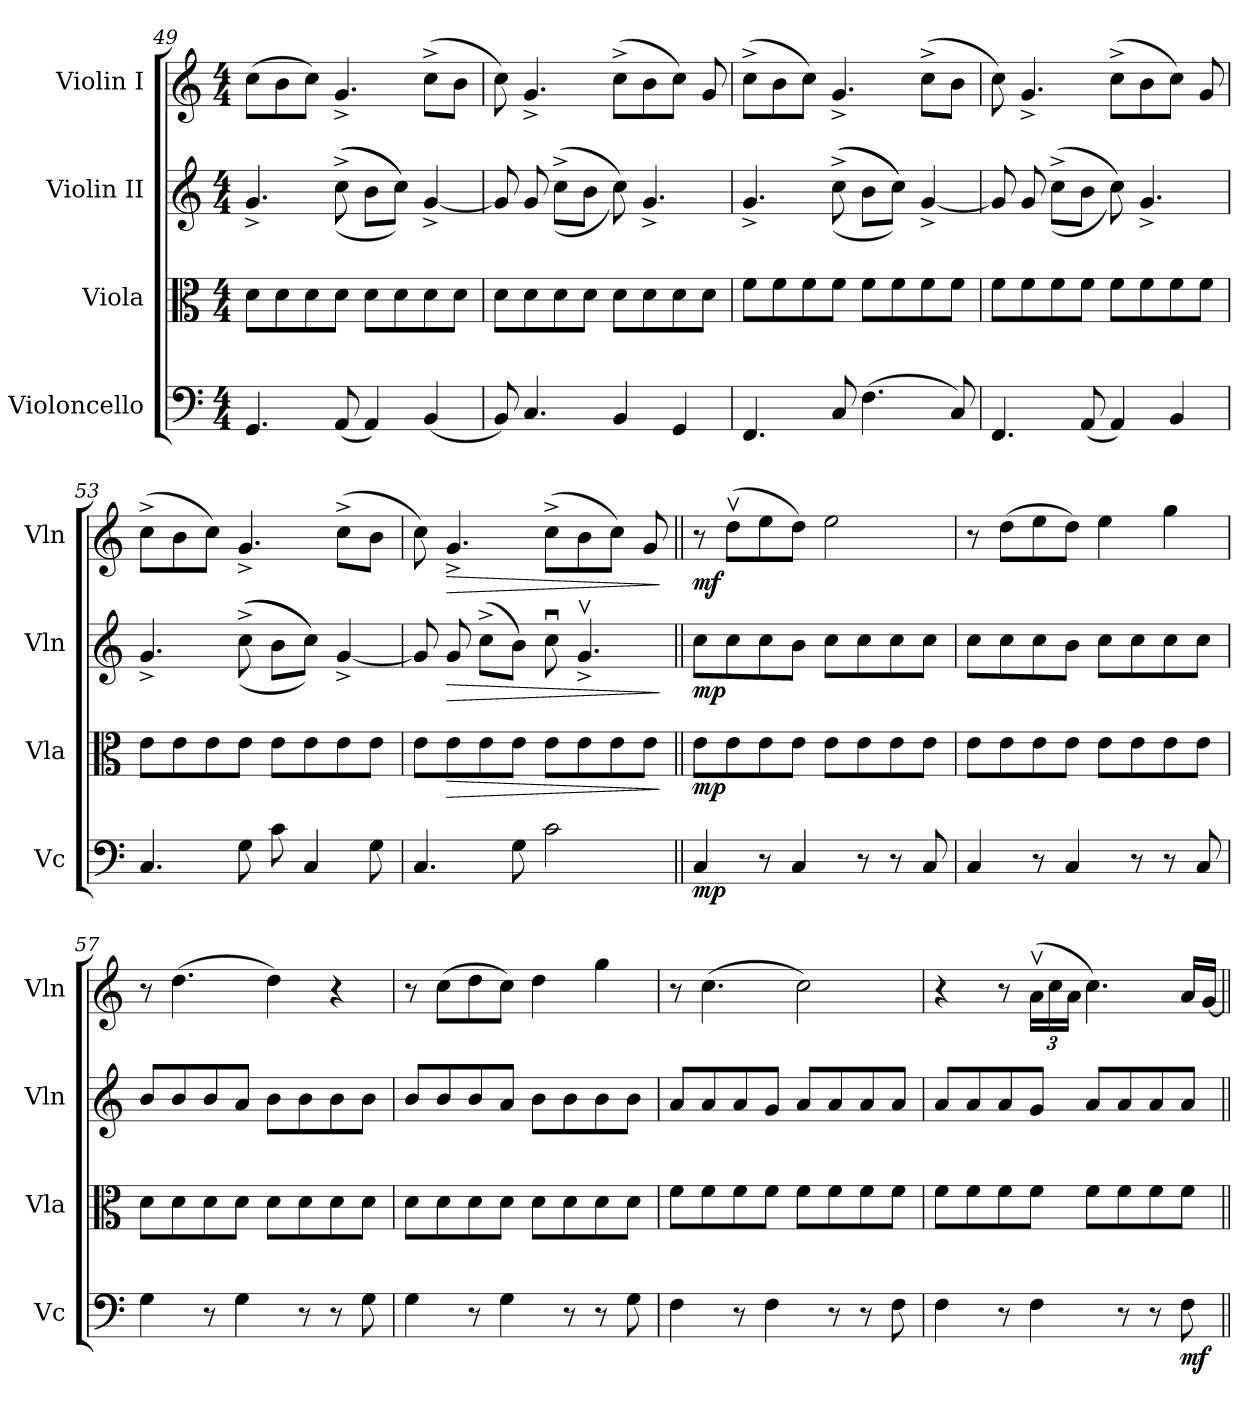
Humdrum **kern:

**kern	**dynam	**kern	**dynam	**kern	**dynam	**kern	**dynam
*part4	*part4	*part3	*part3	*part2	*part2	*part1	*part1
*staff4	*staff4	*staff3	*staff3	*staff2	*staff2	*staff1	*staff1
*I"Violoncello	*	*I"Viola	*	*I"Violin II	*	*I"Violin I	*
*I'Vc	*	*I'Vla	*	*I'Vln	*	*I'Vln	*
!!LO:LB:g=z
*clefF4	*	*clefC3	*	*clefG2	*	*clefG2	*
*k[]	*	*k[]	*	*k[]	*	*k[]	*
*M4/4	*	*M4/4	*	*M4/4	*	*M4/4	*
=49	=49	=49	=49	=49	=49	=49	=49
4.GG/	.	8d\L	.	4.g^/	.	(8cc\L	.
.	.	8d\	.	.	.	8b\	.
.	.	8d\	.	.	.	8cc\J)	.
(8AA/	.	8d\J	.	(((8cc^\	.	4.g^/	.
4AA/)	.	8d\L	.	8b\L	.	.	.
.	.	8d\	.	8cc\J)))	.	.	.
(4BB/	.	8d\	.	[4g^/	.	(8cc^\L	.
.	.	8d\J	.	.	.	8b\J	.
=50	=50	=50	=50	=50	=50	=50	=50
8BB/)	.	8d\L	.	8g/]	.	8cc\)	.
4.C/	.	8d\	.	8g/	.	4.g^/	.
.	.	8d\	.	((8cc^\L	.	.	.
.	.	8d\J	.	8b\J	.	.	.
4BB/	.	8d\L	.	8cc\))	.	(8cc^\L	.
.	.	8d\	.	4.g^/	.	8b\	.
4GG/	.	8d\	.	.	.	8cc\J)	.
.	.	8d\J	.	.	.	8g/	.
=51	=51	=51	=51	=51	=51	=51	=51
4.FF/	.	8f\L	.	4.g^/	.	(8cc^\L	.
.	.	8f\	.	.	.	8b\	.
.	.	8f\	.	.	.	8cc\J)	.
8C/	.	8f\J	.	(((8cc^\	.	4.g^/	.
(4.F\	.	8f\L	.	8b\L	.	.	.
.	.	8f\	.	8cc\J)))	.	.	.
.	.	8f\	.	[4g^/	.	(8cc^\L	.
8C/)	.	8f\J	.	.	.	8b\J	.
=52	=52	=52	=52	=52	=52	=52	=52
4.FF/	.	8f\L	.	8g/]	.	8cc\)	.
.	.	8f\	.	8g/	.	4.g^/	.
.	.	8f\	.	((8cc^\L	.	.	.
(8AA/	.	8f\J	.	8b\J	.	.	.
4AA/)	.	8f\L	.	8cc\))	.	(8cc^\L	.
.	.	8f\	.	4.g^/	.	8b\	.
4BB/	.	8f\	.	.	.	8cc\J)	.
.	.	8f\J	.	.	.	8g/	.
!!LO:LB:g=z
=53	=53	=53	=53	=53	=53	=53	=53
4.C/	.	8e\L	.	4.g^/	.	(8cc^\L	.
.	.	8e\	.	.	.	8b\	.
.	.	8e\	.	.	.	8cc\J)	.
8G\	.	8e\J	.	(((8cc^\	.	4.g^/	.
8c\	.	8e\L	.	8b\L	.	.	.
4C/	.	8e\	.	8cc\J)))	.	.	.
.	.	8e\	.	[4g^/	.	(8cc^\L	.
8G\	.	8e\J	.	.	.	8b\J	.
=54	=54	=54	=54	=54	=54	=54	=54
4.C/	.	8e\L	.	8g/]	.	8cc\)	.
!	!	!	!LO:HP:b	!	!LO:HP:b	!	!LO:HP:b
.	.	8e\	>	8g/	>	4.g^/	>
.	.	8e\	.	(8cc^\L	.	.	.
8G\	.	8e\J	.	8b\J)	.	.	.
2c\	.	8e\L	.	8ccu\	.	(8cc^\L	.
.	.	8e\	.	4.gv^/	.	8b\	.
.	.	8e\	.	.	.	8cc\J)	.
.	.	8e\J	.	.	.	8g/	.
.	.	.	]	.	]	.	]
=55||	=55||	=55||	=55||	=55||	=55||	=55||	=55||
!	!LO:DY:b	!	!LO:DY:b	!	!LO:DY:b	!	!LO:DY:b
4C/	mp	8e\L	mp	8cc\L	mp	8r	mf
.	.	8e\	.	8cc\	.	(8ddv\L	.
8r	.	8e\	.	8cc\	.	8ee\	.
4C/	.	8e\J	.	8b\J	.	8dd\J)	.
.	.	8e\L	.	8cc\L	.	2ee\	.
8r	.	8e\	.	8cc\	.	.	.
8r	.	8e\	.	8cc\	.	.	.
8C/	.	8e\J	.	8cc\J	.	.	.
=56	=56	=56	=56	=56	=56	=56	=56
4C/	.	8e\L	.	8cc\L	.	8r	.
.	.	8e\	.	8cc\	.	(8dd\L	.
8r	.	8e\	.	8cc\	.	8ee\	.
4C/	.	8e\J	.	8b\J	.	8dd\J)	.
.	.	8e\L	.	8cc\L	.	4ee\	.
8r	.	8e\	.	8cc\	.	.	.
8r	.	8e\	.	8cc\	.	4gg\	.
8C/	.	8e\J	.	8cc\J	.	.	.
=57	=57	=57	=57	=57	=57	=57	=57
4G\	.	8d\L	.	8b/L	.	8r	.
.	.	8d\	.	8b/	.	(4.dd\	.
8r	.	8d\	.	8b/	.	.	.
4G\	.	8d\J	.	8a/J	.	.	.
.	.	8d\L	.	8b\L	.	4dd\)	.
8r	.	8d\	.	8b\	.	.	.
8r	.	8d\	.	8b\	.	4r	.
8G\	.	8d\J	.	8b\J	.	.	.
!!LO:PB:g=z
=58	=58	=58	=58	=58	=58	=58	=58
4G\	.	8d\L	.	8b/L	.	8r	.
.	.	8d\	.	8b/	.	(8cc\L	.
8r	.	8d\	.	8b/	.	8dd\	.
4G\	.	8d\J	.	8a/J	.	8cc\J)	.
.	.	8d\L	.	8b\L	.	4dd\	.
8r	.	8d\	.	8b\	.	.	.
8r	.	8d\	.	8b\	.	4gg\	.
8G\	.	8d\J	.	8b\J	.	.	.
=59	=59	=59	=59	=59	=59	=59	=59
4F\	.	8f\L	.	8a/L	.	8r	.
.	.	8f\	.	8a/	.	(4.cc\	.
8r	.	8f\	.	8a/	.	.	.
4F\	.	8f\J	.	8g/J	.	.	.
.	.	8f\L	.	8a/L	.	2cc\)	.
8r	.	8f\	.	8a/	.	.	.
8r	.	8f\	.	8a/	.	.	.
8F\	.	8f\J	.	8a/J	.	.	.
=60	=60	=60	=60	=60	=60	=60	=60
4F\	.	8f\L	.	8a/L	.	4r	.
.	.	8f\	.	8a/	.	.	.
8r	.	8f\	.	8a/	.	8r	.
*	*	*	*	*	*	*Xbrackettup	*
4F\	.	8f\J	.	8g/J	.	(24av\LL	.
.	.	.	.	.	.	24cc\	.
.	.	.	.	.	.	24a\JJ	.
.	.	8f\L	.	8a/L	.	4.cc\)	.
8r	.	8f\	.	8a/	.	.	.
8r	.	8f\	.	8a/	.	.	.
!	!LO:DY:b	!	!	!	!	!	!
8F\	mf	8f\J	.	8a/J	.	16a/LL	.
.	.	.	.	.	.	[16g/JJ	.
=||	=||	=||	=||	=||	=||	=||	=||
*-	*-	*-	*-	*-	*-	*-	*-
